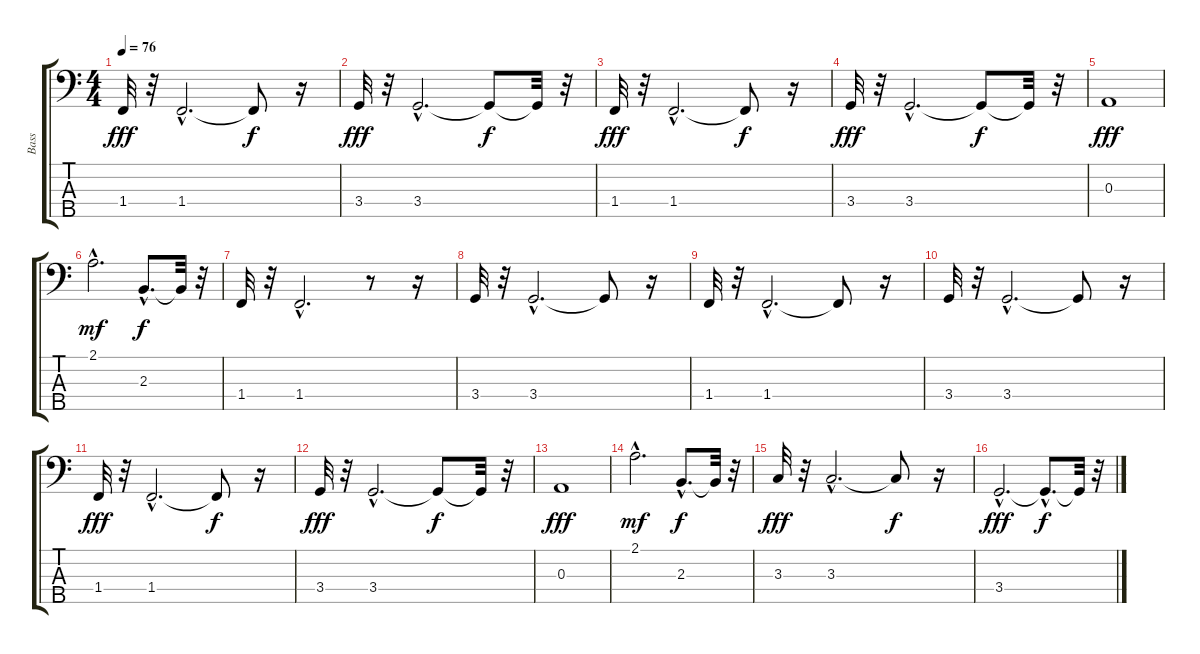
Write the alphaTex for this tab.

\track ("Bass" "Bass") {instrument electricbassfinger}
\staff {score tabs}
\tuning (G2 D2 A1 E1 B0) {hide}
\ts (4 4)
\tempo 76
\clef f4
\ks c
1.4.32{dy fff instrument electricbassfinger} r.32 1.4{hac}.2{d} 1.4{t}.8{dy f} r.16 |
3.4.32{dy fff} r.32 3.4{hac}.2{d} 3.4{t}.8{dy f} 3.4{t}.32 r.32 |
1.4.32{dy fff instrument electricbassfinger} r.32 1.4{hac}.2{d} 1.4{t}.8{dy f} r.16 |
3.4.32{dy fff} r.32 3.4{hac}.2{d} 3.4{t}.8{dy f} 3.4{t}.32 r.32 |
0.3.1{dy fff instrument electricbassfinger} |
2.1{hac}.2{d dy mf} 2.3{hac}.8{d dy f} 2.3{t}.32 r.32 |
1.4.32{instrument electricbassfinger} r.32 1.4{hac}.2{d} r.8 r.16 |
3.4.32{instrument electricbassfinger} r.32 3.4{hac}.2{d} 3.4{t}.8 r.16 |
1.4.32{instrument electricbassfinger} r.32 1.4{hac}.2{d} 1.4{t}.8 r.16 |
3.4.32{instrument electricbassfinger} r.32 3.4{hac}.2{d} 3.4{t}.8 r.16 |
1.4.32{dy fff instrument electricbassfinger} r.32 1.4{hac}.2{d} 1.4{t}.8{dy f} r.16 |
3.4.32{dy fff} r.32 3.4{hac}.2{d} 3.4{t}.8{dy f} 3.4{t}.32 r.32 |
0.3.1{dy fff instrument electricbassfinger} |
2.1{hac}.2{d dy mf} 2.3{hac}.8{d dy f} 2.3{t}.32 r.32 |
3.3.32{dy fff instrument electricbassfinger} r.32 3.3{hac}.2{d} 3.3{t}.8{dy f} r.16 |
3.4{hac}.2{d dy fff} 3.4{hac t}.8{d dy f} 3.4{t}.32 r.32
